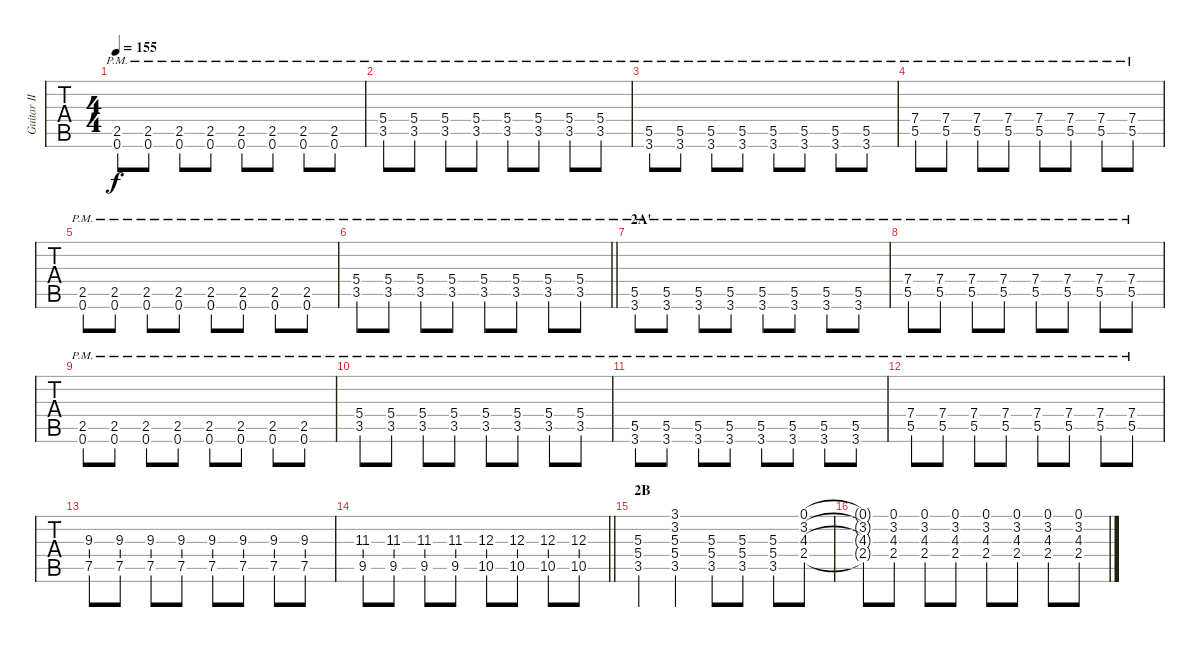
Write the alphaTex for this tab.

\track ("Guitar II" "Guitar II") {instrument distortionguitar}
\staff {tabs}
\tuning (E4 B3 G3 D3 A2 E2) {hide}
\ts (4 4)
\tempo 155
\clef g2
\ks g
(2.5{pm} 0.6{pm}).8{dy f} (2.5{pm} 0.6{pm}).8 (2.5{pm} 0.6{pm}).8 (2.5{pm} 0.6{pm}).8 (2.5{pm} 0.6{pm}).8 (2.5{pm} 0.6{pm}).8 (2.5{pm} 0.6{pm}).8 (2.5{pm} 0.6{pm}).8 |
(5.4{pm} 3.5{pm}).8 (5.4{pm} 3.5{pm}).8 (5.4{pm} 3.5{pm}).8 (5.4{pm} 3.5{pm}).8 (5.4{pm} 3.5{pm}).8 (5.4{pm} 3.5{pm}).8 (5.4{pm} 3.5{pm}).8 (5.4{pm} 3.5{pm}).8 |
(5.5{pm} 3.6{pm}).8 (5.5{pm} 3.6{pm}).8 (5.5{pm} 3.6{pm}).8 (5.5{pm} 3.6{pm}).8 (5.5{pm} 3.6{pm}).8 (5.5{pm} 3.6{pm}).8 (5.5{pm} 3.6{pm}).8 (5.5{pm} 3.6{pm}).8 |
(7.4{pm} 5.5{pm}).8 (7.4{pm} 5.5{pm}).8 (7.4{pm} 5.5{pm}).8 (7.4{pm} 5.5{pm}).8 (7.4{pm} 5.5{pm}).8 (7.4{pm} 5.5{pm}).8 (7.4{pm} 5.5{pm}).8 (7.4{pm} 5.5{pm}).8 |
(2.5{pm} 0.6{pm}).8 (2.5{pm} 0.6{pm}).8 (2.5{pm} 0.6{pm}).8 (2.5{pm} 0.6{pm}).8 (2.5{pm} 0.6{pm}).8 (2.5{pm} 0.6{pm}).8 (2.5{pm} 0.6{pm}).8 (2.5{pm} 0.6{pm}).8 |
\barLineRight lightlight
(5.4{pm} 3.5{pm}).8 (5.4{pm} 3.5{pm}).8 (5.4{pm} 3.5{pm}).8 (5.4{pm} 3.5{pm}).8 (5.4{pm} 3.5{pm}).8 (5.4{pm} 3.5{pm}).8 (5.4{pm} 3.5{pm}).8 (5.4{pm} 3.5{pm}).8 |
\section ("" "2A'")
(5.5{pm} 3.6{pm}).8 (5.5{pm} 3.6{pm}).8 (5.5{pm} 3.6{pm}).8 (5.5{pm} 3.6{pm}).8 (5.5{pm} 3.6{pm}).8 (5.5{pm} 3.6{pm}).8 (5.5{pm} 3.6{pm}).8 (5.5{pm} 3.6{pm}).8 |
(7.4{pm} 5.5{pm}).8 (7.4{pm} 5.5{pm}).8 (7.4{pm} 5.5{pm}).8 (7.4{pm} 5.5{pm}).8 (7.4{pm} 5.5{pm}).8 (7.4{pm} 5.5{pm}).8 (7.4{pm} 5.5{pm}).8 (7.4{pm} 5.5{pm}).8 |
(2.5{pm} 0.6{pm}).8 (2.5{pm} 0.6{pm}).8 (2.5{pm} 0.6{pm}).8 (2.5{pm} 0.6{pm}).8 (2.5{pm} 0.6{pm}).8 (2.5{pm} 0.6{pm}).8 (2.5{pm} 0.6{pm}).8 (2.5{pm} 0.6{pm}).8 |
(5.4{pm} 3.5{pm}).8 (5.4{pm} 3.5{pm}).8 (5.4{pm} 3.5{pm}).8 (5.4{pm} 3.5{pm}).8 (5.4{pm} 3.5{pm}).8 (5.4{pm} 3.5{pm}).8 (5.4{pm} 3.5{pm}).8 (5.4{pm} 3.5{pm}).8 |
(5.5{pm} 3.6{pm}).8 (5.5{pm} 3.6{pm}).8 (5.5{pm} 3.6{pm}).8 (5.5{pm} 3.6{pm}).8 (5.5{pm} 3.6{pm}).8 (5.5{pm} 3.6{pm}).8 (5.5{pm} 3.6{pm}).8 (5.5{pm} 3.6{pm}).8 |
(7.4{pm} 5.5{pm}).8 (7.4{pm} 5.5{pm}).8 (7.4{pm} 5.5{pm}).8 (7.4{pm} 5.5{pm}).8 (7.4{pm} 5.5{pm}).8 (7.4{pm} 5.5{pm}).8 (7.4{pm} 5.5{pm}).8 (7.4{pm} 5.5{pm}).8 |
(9.3 7.5).8 (9.3 7.5).8 (9.3 7.5).8 (9.3 7.5).8 (9.3 7.5).8 (9.3 7.5).8 (9.3 7.5).8 (9.3 7.5).8 |
\barLineRight lightlight
(11.3 9.5).8 (11.3 9.5).8 (11.3 9.5).8 (11.3 9.5).8 (12.3 10.5).8 (12.3 10.5).8 (12.3 10.5).8 (12.3 10.5).8 |
\section ("" "2B")
(5.3 5.4 3.5).4 (3.1 3.2 5.3 5.4 3.5).4 (5.3 5.4 3.5).8 (5.3 5.4 3.5).8 (5.3 5.4 3.5).8 (0.1 3.2 4.3 2.4).8 |
(0.1{t} 3.2{t} 4.3{t} 2.4{t}).8 (0.1 3.2 4.3 2.4).8 (0.1 3.2 4.3 2.4).8 (0.1 3.2 4.3 2.4).8 (0.1 3.2 4.3 2.4).8 (0.1 3.2 4.3 2.4).8 (0.1 3.2 4.3 2.4).8 (0.1 3.2 4.3 2.4).8
